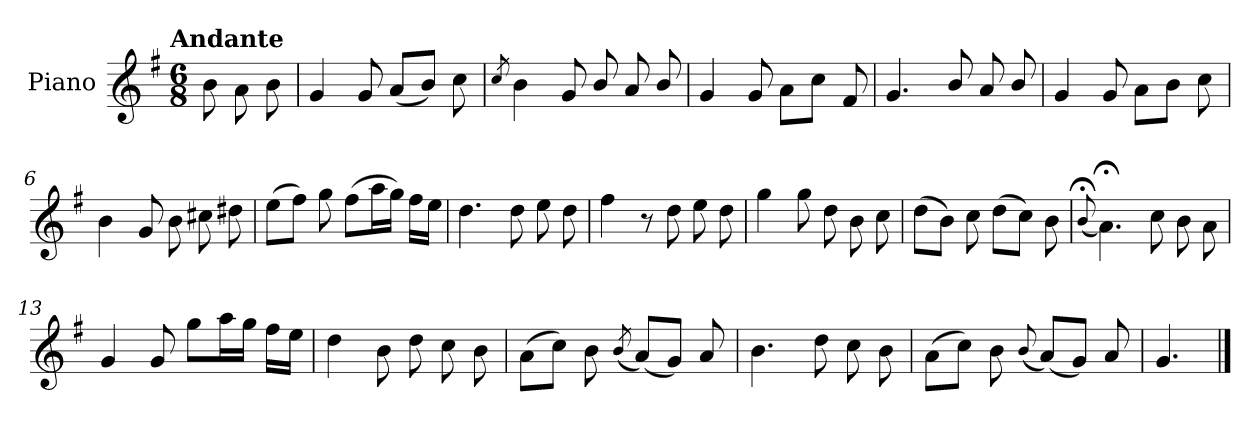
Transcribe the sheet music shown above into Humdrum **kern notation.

**kern
*part1
*staff1
*I"Piano
*I'Pno.
*clefG2
*k[f#]
!!LO:TX:omd:t=Andante
*M6/8
*MM92
=
8b\
8a\
8b\
=1
4g/
8g/
(<8a/L
8b/J)
8cc\
=2
8qcc/
4b\
8g/
8b/
8a/
8b/
!!LO:LB:g=z
=3
4g/
8g/
8a\L
8cc\J
8f#/
=4
4.g/
8b/
8a/
8b/
=5
4g/
8g/
8a\L
8b\J
8cc\
=6
4b\
8g/
8b\
8cc#X\
8dd#X\
!!LO:LB:g=z
=7
(>8ee\L
8ff#\J)
8gg\
(>8ff#\L
16aa\L
16gg\JJ)
16ff#\LL
16ee\JJ
=8
4.dd\
8dd\
8ee\
8dd\
=9
4ff#\
8r
8dd\
8ee\
8dd\
=10
4gg\
8gg\
8dd\
8b\
8cc\
!!LO:LB:g=z
=11
(>8dd\L
8b\J)
8cc\
(>8dd\L
8cc\J)
8b\
=12
(<8qqb;</
4.a;<\)
8cc\
8b\
8a\
=13
4g/
8g/
8gg\L
16aa\L
16gg\JJ
16ff#\LL
16ee\JJ
=14
4dd\
8b\
8dd\
8cc\
8b\
!!LO:LB:g=z
=15
(>8a\L
8cc\J)
8b\
(<8qb/
(<8a/L)
8g/J)
8a/
=16
4.b\
8dd\
8cc\
8b\
=17
(>8a\L
8cc\J)
8b\
(<8qqb/
(<8a/L)
8g/J)
8a/
=18
4.g/
==
*-
